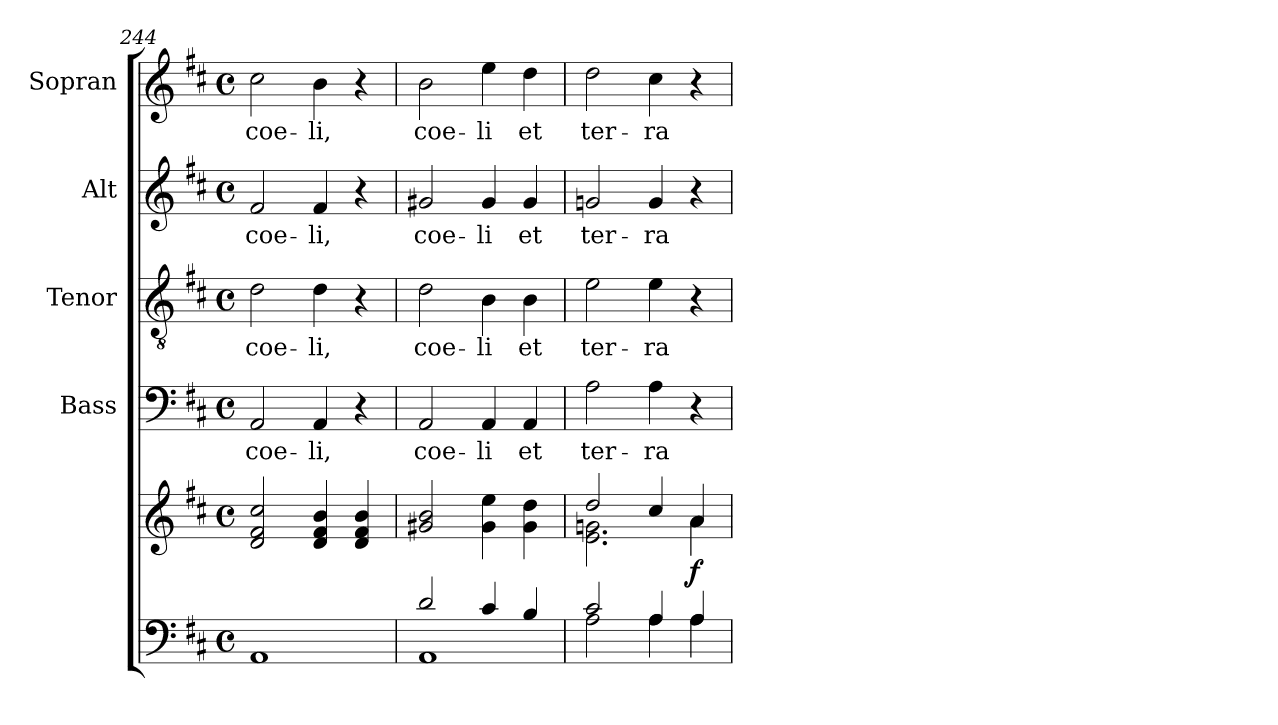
**kern	**kern	**dynam	**kern	**text	**kern	**text	**kern	**text	**kern	**text
*part5	*part5	*part5	*part4	*part4	*part3	*part3	*part2	*part2	*part1	*part1
*staff6	*staff5	*staff5/6	*staff4	*staff4	*staff3	*staff3	*staff2	*staff2	*staff1	*staff1
*	*	*	*I"Bass	*	*I"Tenor	*	*I"Alt	*	*I"Sopran	*
*	*	*	*I'B.	*	*I'T.	*	*I'A.	*	*I'S.	*
*clefF4	*clefG2	*	*clefF4	*	*clefGv2	*	*clefG2	*	*clefG2	*
*k[f#c#]	*k[f#c#]	*	*k[f#c#]	*	*k[f#c#]	*	*k[f#c#]	*	*k[f#c#]	*
*D:	*D:	*	*D:	*	*D:	*	*D:	*	*D:	*
*M4/4	*M4/4	*	*M4/4	*	*M4/4	*	*M4/4	*	*M4/4	*
*met(c)	*met(c)	*	*met(c)	*	*met(c)	*	*met(c)	*	*met(c)	*
=244	=244	=244	=244	=244	=244	=244	=244	=244	=244	=244
!	!	!	!	!LO:LY:b	!	!LO:LY:b	!	!LO:LY:b	!	!LO:LY:b
1AA	2d/ 2f#/ 2cc#/	.	2AA/	coe-	2d\	coe-	2f#/	coe-	2cc#\	coe-
!	!	!	!	!LO:LY:b	!	!LO:LY:b	!	!LO:LY:b	!	!LO:LY:b
.	4d/ 4f#/ 4b/	.	4AA/	-li,	4d\	-li,	4f#/	-li,	4b\	-li,
.	4d/ 4f#/ 4b/	.	4r	.	4r	.	4r	.	4r	.
=245	=245	=245	=245	=245	=245	=245	=245	=245	=245	=245
*^	*	*	*	*	*	*	*	*	*	*
!	!	!	!	!	!LO:LY:b	!	!LO:LY:b	!	!LO:LY:b	!	!LO:LY:b
2d/	1AA	2g#X/ 2b/	.	2AA/	coe-	2d\	coe-	2g#X/	coe-	2b\	coe-
!	!	!	!	!	!LO:LY:b	!	!LO:LY:b	!	!LO:LY:b	!	!LO:LY:b
4c#/	.	4g#\ 4ee\	.	4AA/	-li	4B\	-li	4g#/	-li	4ee\	-li
!	!	!	!	!	!LO:LY:b	!	!LO:LY:b	!	!LO:LY:b	!	!LO:LY:b
4B/	.	4g#\ 4dd\	.	4AA/	et	4B\	et	4g#/	et	4dd\	et
=246	=246	=246	=246	=246	=246	=246	=246	=246	=246	=246	=246
*	*	*^	*	*	*	*	*	*	*	*	*
!	!	!	!	!	!	!LO:LY:b	!	!LO:LY:b	!	!LO:LY:b	!	!LO:LY:b
2c#/	2A\	2dd/	2.e\ 2.gn\	.	2A\	ter-	2e\	ter-	2gn/	ter-	2dd\	ter-
!	!	!	!	!	!	!LO:LY:b	!	!LO:LY:b	!	!LO:LY:b	!	!LO:LY:b
4A/	4A\	4cc#/	.	.	4A\	-ra	4e\	-ra	4g/	-ra	4cc#\	-ra
!	!	!	!	!LO:DY:b	!	!	!	!	!	!	!	!
4A/	4A\	4a/	4a\	f	4r	.	4r	.	4r	.	4r	.
*v	*v	*	*	*	*	*	*	*	*	*	*	*
*	*v	*v	*	*	*	*	*	*	*	*	*
=	=	=	=	=	=	=	=	=	=	=
*-	*-	*-	*-	*-	*-	*-	*-	*-	*-	*-
